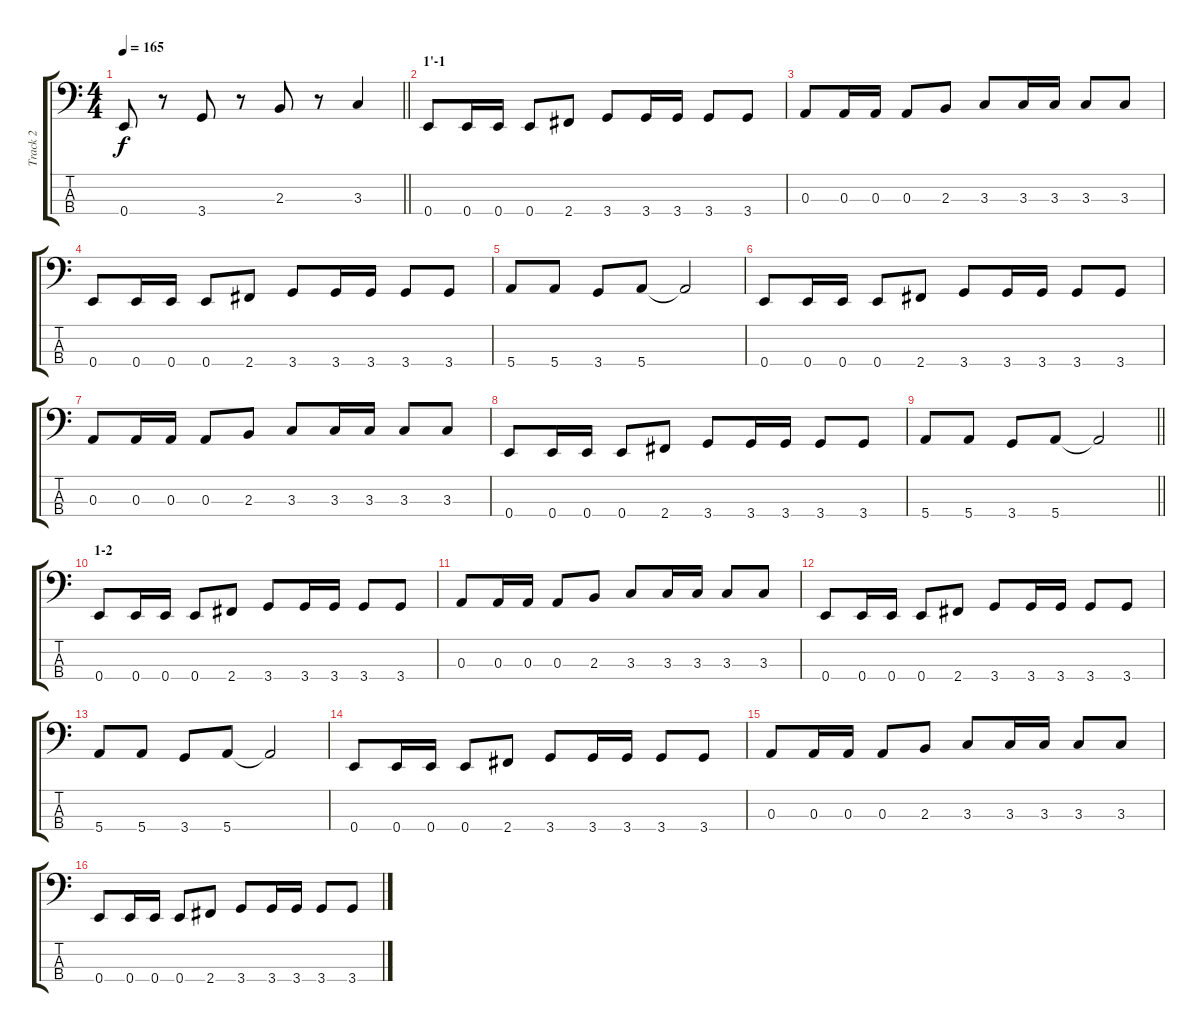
\track ("Track 2" "Track 2") {instrument electricbasspick}
\staff {score tabs}
\tuning (G2 D2 A1 E1) {hide}
\ts (4 4)
\tempo 165
\clef f4
\barLineRight lightlight
\ks c
0.4.8{dy f} r.8 3.4.8 r.8 2.3.8 r.8 3.3.4 |
\section ("" "1'-1")
0.4.8 0.4.16 0.4.16 0.4.8 2.4.8 3.4.8 3.4.16 3.4.16 3.4.8 3.4.8 |
0.3.8 0.3.16 0.3.16 0.3.8 2.3.8 3.3.8 3.3.16 3.3.16 3.3.8 3.3.8 |
0.4.8 0.4.16 0.4.16 0.4.8 2.4.8 3.4.8 3.4.16 3.4.16 3.4.8 3.4.8 |
5.4.8 5.4.8 3.4.8 5.4.8 5.4{t}.2 |
0.4.8 0.4.16 0.4.16 0.4.8 2.4.8 3.4.8 3.4.16 3.4.16 3.4.8 3.4.8 |
0.3.8 0.3.16 0.3.16 0.3.8 2.3.8 3.3.8 3.3.16 3.3.16 3.3.8 3.3.8 |
0.4.8 0.4.16 0.4.16 0.4.8 2.4.8 3.4.8 3.4.16 3.4.16 3.4.8 3.4.8 |
\barLineRight lightlight
5.4.8 5.4.8 3.4.8 5.4.8 5.4{t}.2 |
\section ("" "1-2")
0.4.8 0.4.16 0.4.16 0.4.8 2.4.8 3.4.8 3.4.16 3.4.16 3.4.8 3.4.8 |
0.3.8 0.3.16 0.3.16 0.3.8 2.3.8 3.3.8 3.3.16 3.3.16 3.3.8 3.3.8 |
0.4.8 0.4.16 0.4.16 0.4.8 2.4.8 3.4.8 3.4.16 3.4.16 3.4.8 3.4.8 |
5.4.8 5.4.8 3.4.8 5.4.8 5.4{t}.2 |
0.4.8 0.4.16 0.4.16 0.4.8 2.4.8 3.4.8 3.4.16 3.4.16 3.4.8 3.4.8 |
0.3.8 0.3.16 0.3.16 0.3.8 2.3.8 3.3.8 3.3.16 3.3.16 3.3.8 3.3.8 |
0.4.8 0.4.16 0.4.16 0.4.8 2.4.8 3.4.8 3.4.16 3.4.16 3.4.8 3.4.8
